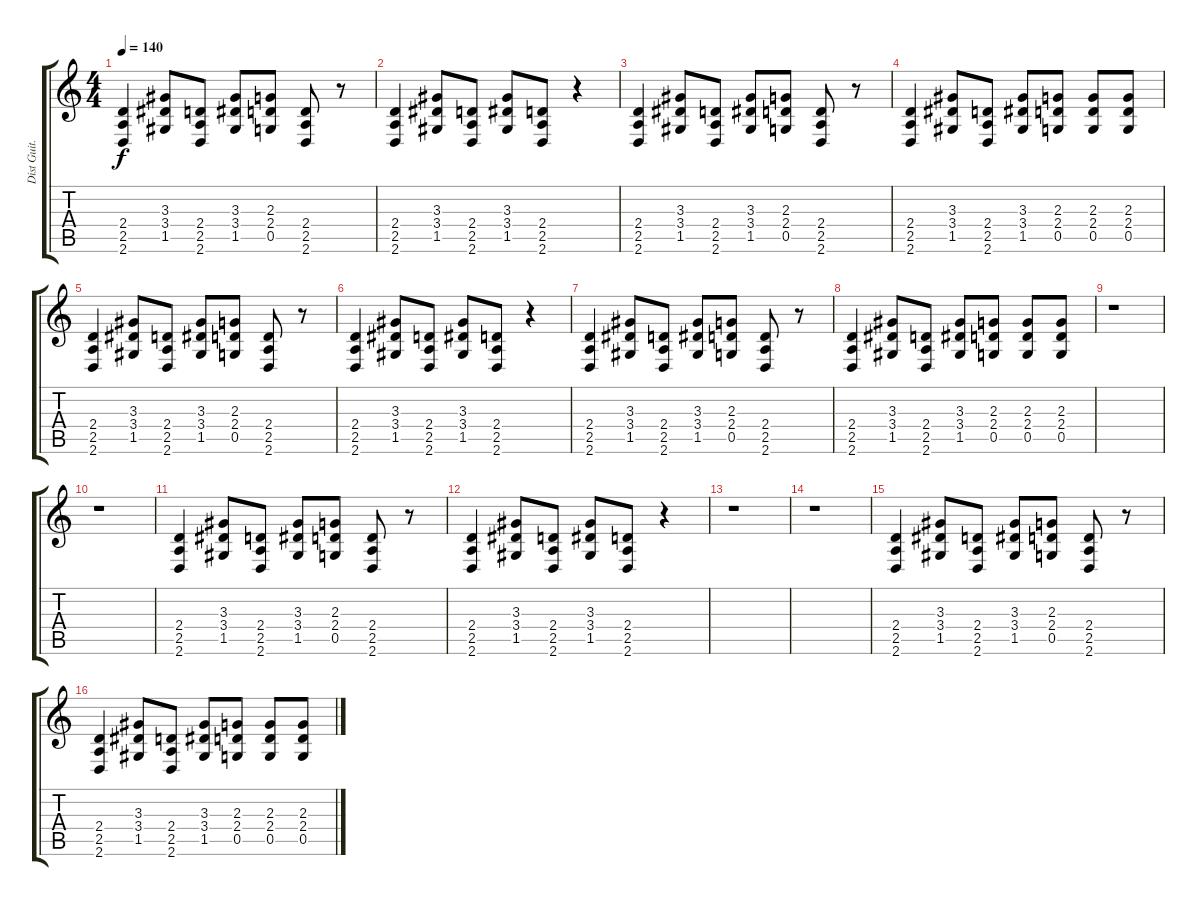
\track ("Dist Guit. " "Dist Guit.") {instrument overdrivenguitar}
\staff {score tabs}
\tuning (D4 A3 F3 C3 G2 C2) {hide}
\ts (4 4)
\tempo 140
\clef g2
\ks c
(2.4 2.5 2.6).4{dy f instrument overdrivenguitar} (3.3 3.4 1.5).8 (2.4 2.5 2.6).8 (3.3 3.4 1.5).8 (2.3 2.4 0.5).8 (2.4 2.5 2.6).8 r.8 |
(2.4 2.5 2.6).4 (3.3 3.4 1.5).8 (2.4 2.5 2.6).8 (3.3 3.4 1.5).8 (2.4 2.5 2.6).8 r.4 |
(2.4 2.5 2.6).4 (3.3 3.4 1.5).8 (2.4 2.5 2.6).8 (3.3 3.4 1.5).8 (2.3 2.4 0.5).8 (2.4 2.5 2.6).8 r.8 |
(2.4 2.5 2.6).4 (3.3 3.4 1.5).8 (2.4 2.5 2.6).8 (3.3 3.4 1.5).8 (2.3 2.4 0.5).8 (2.3 2.4 0.5).8 (2.3 2.4 0.5).8 |
(2.4 2.5 2.6).4 (3.3 3.4 1.5).8 (2.4 2.5 2.6).8 (3.3 3.4 1.5).8 (2.3 2.4 0.5).8 (2.4 2.5 2.6).8 r.8 |
(2.4 2.5 2.6).4 (3.3 3.4 1.5).8 (2.4 2.5 2.6).8 (3.3 3.4 1.5).8 (2.4 2.5 2.6).8 r.4 |
(2.4 2.5 2.6).4 (3.3 3.4 1.5).8 (2.4 2.5 2.6).8 (3.3 3.4 1.5).8 (2.3 2.4 0.5).8 (2.4 2.5 2.6).8 r.8 |
(2.4 2.5 2.6).4 (3.3 3.4 1.5).8 (2.4 2.5 2.6).8 (3.3 3.4 1.5).8 (2.3 2.4 0.5).8 (2.3 2.4 0.5).8 (2.3 2.4 0.5).8 |
r.1 |
r.1 |
(2.4 2.5 2.6).4 (3.3 3.4 1.5).8 (2.4 2.5 2.6).8 (3.3 3.4 1.5).8 (2.3 2.4 0.5).8 (2.4 2.5 2.6).8 r.8 |
(2.4 2.5 2.6).4 (3.3 3.4 1.5).8 (2.4 2.5 2.6).8 (3.3 3.4 1.5).8 (2.4 2.5 2.6).8 r.4 |
r.1 |
r.1 |
(2.4 2.5 2.6).4 (3.3 3.4 1.5).8 (2.4 2.5 2.6).8 (3.3 3.4 1.5).8 (2.3 2.4 0.5).8 (2.4 2.5 2.6).8 r.8 |
(2.4 2.5 2.6).4 (3.3 3.4 1.5).8 (2.4 2.5 2.6).8 (3.3 3.4 1.5).8 (2.3 2.4 0.5).8 (2.3 2.4 0.5).8 (2.3 2.4 0.5).8
